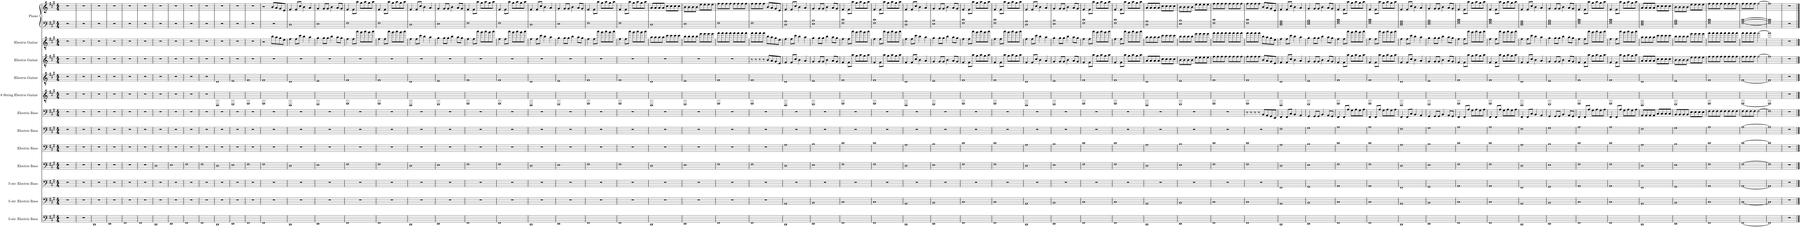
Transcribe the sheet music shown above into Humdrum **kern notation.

**kern	**kern	**kern	**kern	**kern	**kern	**kern	**kern	**kern	**kern	**kern	**kern	**kern
*part12	*part11	*part10	*part9	*part8	*part7	*part6	*part5	*part4	*part3	*part2	*part1	*part1
*staff13	*staff12	*staff11	*staff10	*staff9	*staff8	*staff7	*staff6	*staff5	*staff4	*staff3	*staff2	*staff1
*I"5-str. Electric Bass	*I"5-str. Electric Bass	*I"5-str. Electric Bass	*I"Electric Bass	*I"Electric Bass	*I"Electric Bass	*I"Electric Bass	*I"8 String Electric Guitar	*I"Electric Guitar	*I"Electric Guitar	*I"Electric Guitar	*I"Piano	*
*I'El. B.	*I'El. B.	*I'El. B.	*I'El. B.	*I'El. B.	*I'El. B.	*I'El. B.	*I'8 st gtr	*I'El. Guit.	*I'El. Guit.	*I'El. Guit.	*I'Pno.	*
*clefF4	*clefF4	*clefF4	*clefF4	*clefF4	*clefF4	*clefF4	*clefGv2	*clefGv2	*clefGv2	*clefGv2	*clefF4	*clefG2
*Trd7c12	*Trd7c12	*Trd7c12	*Trd7c12	*Trd7c12	*Trd7c12	*Trd7c12	*	*	*	*	*	*
*k[f#c#g#]	*k[f#c#g#]	*k[f#c#g#]	*k[f#c#g#]	*k[f#c#g#]	*k[f#c#g#]	*k[f#c#g#]	*k[f#c#g#]	*k[f#c#g#]	*k[f#c#g#]	*k[f#c#g#]	*k[f#c#g#]	*k[f#c#g#]
*M4/4	*M4/4	*M4/4	*M4/4	*M4/4	*M4/4	*M4/4	*M4/4	*M4/4	*M4/4	*M4/4	*M4/4	*M4/4
=1	=1	=1	=1	=1	=1	=1	=1	=1	=1	=1	=1	=1
1r	1r	1r	1r	1r	1r	1r	1r	1r	1r	1r	1r	1r
=2	=2	=2	=2	=2	=2	=2	=2	=2	=2	=2	=2	=2
1r	1r	1r	1r	1r	1r	1r	1r	1r	1r	1r	1r	1r
=3	=3	=3	=3	=3	=3	=3	=3	=3	=3	=3	=3	=3
1DD	1r	1r	1r	1r	1r	1r	1r	1r	1r	1r	1r	1r
=4	=4	=4	=4	=4	=4	=4	=4	=4	=4	=4	=4	=4
1EE	1r	1r	1r	1r	1r	1r	1r	1r	1r	1r	1r	1r
=5	=5	=5	=5	=5	=5	=5	=5	=5	=5	=5	=5	=5
1FF#	1r	1r	1r	1r	1r	1r	1r	1r	1r	1r	1r	1r
=6	=6	=6	=6	=6	=6	=6	=6	=6	=6	=6	=6	=6
1FF#	1r	1r	1r	1r	1r	1r	1r	1r	1r	1r	1r	1r
=7	=7	=7	=7	=7	=7	=7	=7	=7	=7	=7	=7	=7
1DD	1r	1r	1D	1r	1r	1r	1r	1r	1r	1r	1r	1r
=8	=8	=8	=8	=8	=8	=8	=8	=8	=8	=8	=8	=8
1EE	1r	1r	1E	1r	1r	1r	1r	1r	1r	1r	1r	1r
=9	=9	=9	=9	=9	=9	=9	=9	=9	=9	=9	=9	=9
1FF#	1r	1r	1F#	1r	1r	1r	1r	1r	1r	1r	1r	1r
=10	=10	=10	=10	=10	=10	=10	=10	=10	=10	=10	=10	=10
1FF#	1r	1r	1F#	1r	1r	1r	1r	1r	1r	1r	1r	1r
=11	=11	=11	=11	=11	=11	=11	=11	=11	=11	=11	=11	=11
1DD	1r	1r	1D	1r	1r	1r	1DD	1D	1r	1r	1r	1r
=12	=12	=12	=12	=12	=12	=12	=12	=12	=12	=12	=12	=12
1EE	1r	1r	1E	1r	1r	1r	1EE	1E	1r	1r	1r	1r
=13	=13	=13	=13	=13	=13	=13	=13	=13	=13	=13	=13	=13
1FF#	1r	1r	1F#	1r	1r	1r	1FF#	1F#	1r	1r	1r	1r
=14	=14	=14	=14	=14	=14	=14	=14	=14	=14	=14	=14	=14
1FF#	1r	1r	1F#	1r	1r	1r	1FF#	1F#	1r	2r	1r	2r
.	.	.	.	.	.	.	.	.	.	8b\L	.	8b/L
.	.	.	.	.	.	.	.	.	.	8a\	.	8a/
.	.	.	.	.	.	.	.	.	.	8g#\	.	8g#/
.	.	.	.	.	.	.	.	.	.	8e\J	.	8e/J
=15	=15	=15	=15	=15	=15	=15	=15	=15	=15	=15	=15	=15
1DD	1r	1r	1D	1r	1r	1r	1DD	1D	1r	4f#\	1D	4f#/
.	.	.	.	.	.	.	.	.	.	8f#\L	.	8f#/L
.	.	.	.	.	.	.	.	.	.	8cc#\J	.	8cc#/J
.	.	.	.	.	.	.	.	.	.	4b\	.	4b\
.	.	.	.	.	.	.	.	.	.	4a\	.	4a/
=16	=16	=16	=16	=16	=16	=16	=16	=16	=16	=16	=16	=16
1EE	1r	1r	1E	1r	1r	1r	1EE	1E	1r	4g#\	1E	4g#/
.	.	.	.	.	.	.	.	.	.	8g#\L	.	8g#/L
.	.	.	.	.	.	.	.	.	.	8g#\J	.	8g#/J
.	.	.	.	.	.	.	.	.	.	4b\	.	4b\
.	.	.	.	.	.	.	.	.	.	8a\L	.	8a/L
.	.	.	.	.	.	.	.	.	.	8g#\J	.	8g#/J
=17	=17	=17	=17	=17	=17	=17	=17	=17	=17	=17	=17	=17
1FF#	1r	1r	1F#	1r	1r	1r	1FF#	1F#	1r	4f#\	1F#	4f#/
.	.	.	.	.	.	.	.	.	.	8f#\L	.	8f#\L
.	.	.	.	.	.	.	.	.	.	8aa\J	.	8aa\J
.	.	.	.	.	.	.	.	.	.	8gg#\L	.	8gg#\L
.	.	.	.	.	.	.	.	.	.	8aa\	.	8aa\
.	.	.	.	.	.	.	.	.	.	8gg#\	.	8gg#\
.	.	.	.	.	.	.	.	.	.	8aa\J	.	8aa\J
=18	=18	=18	=18	=18	=18	=18	=18	=18	=18	=18	=18	=18
1FF#	1r	1r	1F#	1r	1r	1r	1FF#	1F#	1r	4f#\	1F#	4f#/
.	.	.	.	.	.	.	.	.	.	8f#\L	.	8f#\L
.	.	.	.	.	.	.	.	.	.	8aa\J	.	8aa\J
.	.	.	.	.	.	.	.	.	.	8gg#\L	.	8gg#\L
.	.	.	.	.	.	.	.	.	.	8aa\	.	8aa\
.	.	.	.	.	.	.	.	.	.	8gg#\	.	8gg#\
.	.	.	.	.	.	.	.	.	.	8aa\J	.	8aa\J
=19	=19	=19	=19	=19	=19	=19	=19	=19	=19	=19	=19	=19
1DD	1r	1r	1D	1r	1r	1r	1DD	1D	1r	4f#\	1D	4f#/
.	.	.	.	.	.	.	.	.	.	8f#\L	.	8f#/L
.	.	.	.	.	.	.	.	.	.	8cc#\J	.	8cc#/J
.	.	.	.	.	.	.	.	.	.	4b\	.	4b\
.	.	.	.	.	.	.	.	.	.	4a\	.	4a/
=20	=20	=20	=20	=20	=20	=20	=20	=20	=20	=20	=20	=20
1EE	1r	1r	1E	1r	1r	1r	1EE	1E	1r	4g#\	1E	4g#/
.	.	.	.	.	.	.	.	.	.	8g#\L	.	8g#/L
.	.	.	.	.	.	.	.	.	.	8g#\J	.	8g#/J
.	.	.	.	.	.	.	.	.	.	4b\	.	4b\
.	.	.	.	.	.	.	.	.	.	8a\L	.	8a/L
.	.	.	.	.	.	.	.	.	.	8g#\J	.	8g#/J
=21	=21	=21	=21	=21	=21	=21	=21	=21	=21	=21	=21	=21
1FF#	1r	1r	1F#	1r	1r	1r	1FF#	1F#	1r	4f#\	1F#	4f#/
.	.	.	.	.	.	.	.	.	.	8f#\L	.	8f#\L
.	.	.	.	.	.	.	.	.	.	8aa\J	.	8aa\J
.	.	.	.	.	.	.	.	.	.	8gg#\L	.	8gg#\L
.	.	.	.	.	.	.	.	.	.	8aa\	.	8aa\
.	.	.	.	.	.	.	.	.	.	8gg#\	.	8gg#\
.	.	.	.	.	.	.	.	.	.	8aa\J	.	8aa\J
=22	=22	=22	=22	=22	=22	=22	=22	=22	=22	=22	=22	=22
1FF#	1r	1r	1F#	1r	1r	1r	1FF#	1F#	1r	4f#\	1F#	4f#/
.	.	.	.	.	.	.	.	.	.	8f#\L	.	8f#\L
.	.	.	.	.	.	.	.	.	.	8aa\J	.	8aa\J
.	.	.	.	.	.	.	.	.	.	8gg#\L	.	8gg#\L
.	.	.	.	.	.	.	.	.	.	8aa\	.	8aa\
.	.	.	.	.	.	.	.	.	.	8gg#\	.	8gg#\
.	.	.	.	.	.	.	.	.	.	8aa\J	.	8aa\J
=23	=23	=23	=23	=23	=23	=23	=23	=23	=23	=23	=23	=23
1DD	1r	1r	1D	1r	1r	1r	1DD	1D	1r	4f#\	1D	4f#/
.	.	.	.	.	.	.	.	.	.	8f#\L	.	8f#/L
.	.	.	.	.	.	.	.	.	.	8cc#\J	.	8cc#/J
.	.	.	.	.	.	.	.	.	.	4b\	.	4b\
.	.	.	.	.	.	.	.	.	.	4a\	.	4a/
=24	=24	=24	=24	=24	=24	=24	=24	=24	=24	=24	=24	=24
1EE	1r	1r	1E	1r	1r	1r	1EE	1E	1r	4g#\	1E	4g#/
.	.	.	.	.	.	.	.	.	.	8g#\L	.	8g#/L
.	.	.	.	.	.	.	.	.	.	8g#\J	.	8g#/J
.	.	.	.	.	.	.	.	.	.	4b\	.	4b\
.	.	.	.	.	.	.	.	.	.	8a\L	.	8a/L
.	.	.	.	.	.	.	.	.	.	8g#\J	.	8g#/J
=25	=25	=25	=25	=25	=25	=25	=25	=25	=25	=25	=25	=25
1FF#	1r	1r	1F#	1r	1r	1r	1FF#	1F#	1r	4f#\	1F#	4f#/
.	.	.	.	.	.	.	.	.	.	8f#\L	.	8f#\L
.	.	.	.	.	.	.	.	.	.	8aa\J	.	8aa\J
.	.	.	.	.	.	.	.	.	.	8gg#\L	.	8gg#\L
.	.	.	.	.	.	.	.	.	.	8aa\	.	8aa\
.	.	.	.	.	.	.	.	.	.	8gg#\	.	8gg#\
.	.	.	.	.	.	.	.	.	.	8aa\J	.	8aa\J
=26	=26	=26	=26	=26	=26	=26	=26	=26	=26	=26	=26	=26
1FF#	1r	1r	1F#	1r	1r	1r	1FF#	1F#	1r	4f#\	1F#	4f#/
.	.	.	.	.	.	.	.	.	.	8f#\L	.	8f#\L
.	.	.	.	.	.	.	.	.	.	8aa\J	.	8aa\J
.	.	.	.	.	.	.	.	.	.	8gg#\L	.	8gg#\L
.	.	.	.	.	.	.	.	.	.	8aa\	.	8aa\
.	.	.	.	.	.	.	.	.	.	8gg#\	.	8gg#\
.	.	.	.	.	.	.	.	.	.	8aa\J	.	8aa\J
=27	=27	=27	=27	=27	=27	=27	=27	=27	=27	=27	=27	=27
1DD	1r	1r	1D	1r	1r	1r	1DD	1D	1r	8a\L	1D	8a/L
.	.	.	.	.	.	.	.	.	.	8a\	.	8a/
.	.	.	.	.	.	.	.	.	.	8a\	.	8a/
.	.	.	.	.	.	.	.	.	.	8a\J	.	8a/J
.	.	.	.	.	.	.	.	.	.	8cc#\L	.	8cc#\L
.	.	.	.	.	.	.	.	.	.	8cc#\	.	8cc#\
.	.	.	.	.	.	.	.	.	.	8cc#\	.	8cc#\
.	.	.	.	.	.	.	.	.	.	8cc#\J	.	8cc#\J
=28	=28	=28	=28	=28	=28	=28	=28	=28	=28	=28	=28	=28
1EE	1r	1r	1E	1r	1r	1r	1EE	1E	1r	8b\L	1E	8b\L
.	.	.	.	.	.	.	.	.	.	8b\	.	8b\
.	.	.	.	.	.	.	.	.	.	8b\	.	8b\
.	.	.	.	.	.	.	.	.	.	8b\J	.	8b\J
.	.	.	.	.	.	.	.	.	.	8ee\L	.	8ee\L
.	.	.	.	.	.	.	.	.	.	8ee\	.	8ee\
.	.	.	.	.	.	.	.	.	.	8ee\	.	8ee\
.	.	.	.	.	.	.	.	.	.	8ee\J	.	8ee\J
=29	=29	=29	=29	=29	=29	=29	=29	=29	=29	=29	=29	=29
1FF#	1r	1r	1F#	1r	1r	1r	1FF#	1F#	1r	8ff#\L	1F#	8ff#\L
.	.	.	.	.	.	.	.	.	.	8ff#\	.	8ff#\
.	.	.	.	.	.	.	.	.	.	8ff#\	.	8ff#\
.	.	.	.	.	.	.	.	.	.	8ff#\J	.	8ff#\J
.	.	.	.	.	.	.	.	.	.	8ff#\L	.	8ff#\L
.	.	.	.	.	.	.	.	.	.	8ff#\	.	8ff#\
.	.	.	.	.	.	.	.	.	.	8ff#\	.	8ff#\
.	.	.	.	.	.	.	.	.	.	8ff#\J	.	8ff#\J
=30	=30	=30	=30	=30	=30	=30	=30	=30	=30	=30	=30	=30
1FF#	1r	1r	1F#	1r	1r	1r	1FF#	1F#	8r	8ff#\L	1F#	8ff#\L
.	.	.	.	.	.	.	.	.	8r	8ff#\	.	8ff#\
.	.	.	.	.	.	.	.	.	8r	8ff#\	.	8ff#\
.	.	.	.	.	.	.	.	.	8r	8ff#\J	.	8ff#\J
.	.	.	.	.	.	.	.	.	8B/L	8b\L	.	8b/L
.	.	.	.	.	.	.	.	.	8A/	8a\	.	8a/
.	.	.	.	.	.	.	.	.	8G#/	8g#\	.	8g#/
.	.	.	.	.	.	.	.	.	8E/J	8e\J	.	8e/J
=31	=31	=31	=31	=31	=31	=31	=31	=31	=31	=31	=31	=31
1DD	1AA	1r	1D	1A	1r	1r	1DD	1D	4F#/	4f#\	1D 1A	4f#/
.	.	.	.	.	.	.	.	.	8F#/L	8f#\L	.	8f#/L
.	.	.	.	.	.	.	.	.	8c#/J	8cc#\J	.	8cc#/J
.	.	.	.	.	.	.	.	.	4B\	4b\	.	4b\
.	.	.	.	.	.	.	.	.	4A/	4a\	.	4a/
=32	=32	=32	=32	=32	=32	=32	=32	=32	=32	=32	=32	=32
1EE	1BB	1r	1E	1B	1r	1r	1EE	1E	4G#/	4g#\	1E 1B	4g#/
.	.	.	.	.	.	.	.	.	8G#/L	8g#\L	.	8g#/L
.	.	.	.	.	.	.	.	.	8G#/J	8g#\J	.	8g#/J
.	.	.	.	.	.	.	.	.	4B\	4b\	.	4b\
.	.	.	.	.	.	.	.	.	8A/L	8a\L	.	8a/L
.	.	.	.	.	.	.	.	.	8G#/J	8g#\J	.	8g#/J
=33	=33	=33	=33	=33	=33	=33	=33	=33	=33	=33	=33	=33
1FF#	1C#	1r	1F#	1c#	1r	1r	1FF#	1F#	4F#/	4f#\	1F# 1c#	4f#/
.	.	.	.	.	.	.	.	.	8F#\L	8f#\L	.	8f#\L
.	.	.	.	.	.	.	.	.	8a\J	8aa\J	.	8aa\J
.	.	.	.	.	.	.	.	.	8g#\L	8gg#\L	.	8gg#\L
.	.	.	.	.	.	.	.	.	8a\	8aa\	.	8aa\
.	.	.	.	.	.	.	.	.	8g#\	8gg#\	.	8gg#\
.	.	.	.	.	.	.	.	.	8a\J	8aa\J	.	8aa\J
=34	=34	=34	=34	=34	=34	=34	=34	=34	=34	=34	=34	=34
1FF#	1C#	1r	1F#	1c#	1r	1r	1FF#	1F#	4F#/	4f#\	1F# 1c#	4f#/
.	.	.	.	.	.	.	.	.	8F#\L	8f#\L	.	8f#\L
.	.	.	.	.	.	.	.	.	8a\J	8aa\J	.	8aa\J
.	.	.	.	.	.	.	.	.	8g#\L	8gg#\L	.	8gg#\L
.	.	.	.	.	.	.	.	.	8a\	8aa\	.	8aa\
.	.	.	.	.	.	.	.	.	8g#\	8gg#\	.	8gg#\
.	.	.	.	.	.	.	.	.	8a\J	8aa\J	.	8aa\J
=35	=35	=35	=35	=35	=35	=35	=35	=35	=35	=35	=35	=35
1DD	1AA	1r	1D	1A	1r	1r	1DD	1D	4F#/	4f#\	1D 1A	4f#/
.	.	.	.	.	.	.	.	.	8F#/L	8f#\L	.	8f#/L
.	.	.	.	.	.	.	.	.	8c#/J	8cc#\J	.	8cc#/J
.	.	.	.	.	.	.	.	.	4B\	4b\	.	4b\
.	.	.	.	.	.	.	.	.	4A/	4a\	.	4a/
=36	=36	=36	=36	=36	=36	=36	=36	=36	=36	=36	=36	=36
1EE	1BB	1r	1E	1B	1r	1r	1EE	1E	4G#/	4g#\	1E 1B	4g#/
.	.	.	.	.	.	.	.	.	8G#/L	8g#\L	.	8g#/L
.	.	.	.	.	.	.	.	.	8G#/J	8g#\J	.	8g#/J
.	.	.	.	.	.	.	.	.	4B\	4b\	.	4b\
.	.	.	.	.	.	.	.	.	8A/L	8a\L	.	8a/L
.	.	.	.	.	.	.	.	.	8G#/J	8g#\J	.	8g#/J
=37	=37	=37	=37	=37	=37	=37	=37	=37	=37	=37	=37	=37
1FF#	1C#	1r	1F#	1c#	1r	1r	1FF#	1F#	4F#/	4f#\	1F# 1c#	4f#/
.	.	.	.	.	.	.	.	.	8F#\L	8f#\L	.	8f#\L
.	.	.	.	.	.	.	.	.	8a\J	8aa\J	.	8aa\J
.	.	.	.	.	.	.	.	.	8g#\L	8gg#\L	.	8gg#\L
.	.	.	.	.	.	.	.	.	8a\	8aa\	.	8aa\
.	.	.	.	.	.	.	.	.	8g#\	8gg#\	.	8gg#\
.	.	.	.	.	.	.	.	.	8a\J	8aa\J	.	8aa\J
=38	=38	=38	=38	=38	=38	=38	=38	=38	=38	=38	=38	=38
1FF#	1C#	1r	1F#	1c#	1r	1r	1FF#	1F#	4F#/	4f#\	1F# 1c#	4f#/
.	.	.	.	.	.	.	.	.	8F#\L	8f#\L	.	8f#\L
.	.	.	.	.	.	.	.	.	8a\J	8aa\J	.	8aa\J
.	.	.	.	.	.	.	.	.	8g#\L	8gg#\L	.	8gg#\L
.	.	.	.	.	.	.	.	.	8a\	8aa\	.	8aa\
.	.	.	.	.	.	.	.	.	8g#\	8gg#\	.	8gg#\
.	.	.	.	.	.	.	.	.	8a\J	8aa\J	.	8aa\J
=39	=39	=39	=39	=39	=39	=39	=39	=39	=39	=39	=39	=39
1DD	1AA	1r	1D	1A	1r	1r	1DD	1D	4F#/	4f#\	1D 1A	4f#/
.	.	.	.	.	.	.	.	.	8F#/L	8f#\L	.	8f#/L
.	.	.	.	.	.	.	.	.	8c#/J	8cc#\J	.	8cc#/J
.	.	.	.	.	.	.	.	.	4B\	4b\	.	4b\
.	.	.	.	.	.	.	.	.	4A/	4a\	.	4a/
=40	=40	=40	=40	=40	=40	=40	=40	=40	=40	=40	=40	=40
1EE	1BB	1r	1E	1B	1r	1r	1EE	1E	4G#/	4g#\	1E 1B	4g#/
.	.	.	.	.	.	.	.	.	8G#/L	8g#\L	.	8g#/L
.	.	.	.	.	.	.	.	.	8G#/J	8g#\J	.	8g#/J
.	.	.	.	.	.	.	.	.	4B\	4b\	.	4b\
.	.	.	.	.	.	.	.	.	8A/L	8a\L	.	8a/L
.	.	.	.	.	.	.	.	.	8G#/J	8g#\J	.	8g#/J
=41	=41	=41	=41	=41	=41	=41	=41	=41	=41	=41	=41	=41
1FF#	1C#	1r	1F#	1c#	1r	1r	1FF#	1F#	4F#/	4f#\	1F# 1c#	4f#/
.	.	.	.	.	.	.	.	.	8F#\L	8f#\L	.	8f#\L
.	.	.	.	.	.	.	.	.	8a\J	8aa\J	.	8aa\J
.	.	.	.	.	.	.	.	.	8g#\L	8gg#\L	.	8gg#\L
.	.	.	.	.	.	.	.	.	8a\	8aa\	.	8aa\
.	.	.	.	.	.	.	.	.	8g#\	8gg#\	.	8gg#\
.	.	.	.	.	.	.	.	.	8a\J	8aa\J	.	8aa\J
=42	=42	=42	=42	=42	=42	=42	=42	=42	=42	=42	=42	=42
1FF#	1C#	1r	1F#	1c#	1r	1r	1FF#	1F#	4F#/	4f#\	1F# 1c#	4f#/
.	.	.	.	.	.	.	.	.	8F#\L	8f#\L	.	8f#\L
.	.	.	.	.	.	.	.	.	8a\J	8aa\J	.	8aa\J
.	.	.	.	.	.	.	.	.	8g#\L	8gg#\L	.	8gg#\L
.	.	.	.	.	.	.	.	.	8a\	8aa\	.	8aa\
.	.	.	.	.	.	.	.	.	8g#\	8gg#\	.	8gg#\
.	.	.	.	.	.	.	.	.	8a\J	8aa\J	.	8aa\J
=43	=43	=43	=43	=43	=43	=43	=43	=43	=43	=43	=43	=43
1DD	1AA	1r	1D	1A	1r	1r	1DD	1D	8A/L	8a\L	1D 1A	8a/L
.	.	.	.	.	.	.	.	.	8A/	8a\	.	8a/
.	.	.	.	.	.	.	.	.	8A/	8a\	.	8a/
.	.	.	.	.	.	.	.	.	8A/J	8a\J	.	8a/J
.	.	.	.	.	.	.	.	.	8c#\L	8cc#\L	.	8cc#\L
.	.	.	.	.	.	.	.	.	8c#\	8cc#\	.	8cc#\
.	.	.	.	.	.	.	.	.	8c#\	8cc#\	.	8cc#\
.	.	.	.	.	.	.	.	.	8c#\J	8cc#\J	.	8cc#\J
=44	=44	=44	=44	=44	=44	=44	=44	=44	=44	=44	=44	=44
1EE	1BB	1r	1E	1B	1r	1r	1EE	1E	8B\L	8b\L	1E 1B	8b\L
.	.	.	.	.	.	.	.	.	8B\	8b\	.	8b\
.	.	.	.	.	.	.	.	.	8B\	8b\	.	8b\
.	.	.	.	.	.	.	.	.	8B\J	8b\J	.	8b\J
.	.	.	.	.	.	.	.	.	8e\L	8ee\L	.	8ee\L
.	.	.	.	.	.	.	.	.	8e\	8ee\	.	8ee\
.	.	.	.	.	.	.	.	.	8e\	8ee\	.	8ee\
.	.	.	.	.	.	.	.	.	8e\J	8ee\J	.	8ee\J
=45	=45	=45	=45	=45	=45	=45	=45	=45	=45	=45	=45	=45
1FF#	1C#	1r	1F#	1c#	1r	1r	1FF#	1F#	8f#\L	8ff#\L	1F# 1c#	8ff#\L
.	.	.	.	.	.	.	.	.	8f#\	8ff#\	.	8ff#\
.	.	.	.	.	.	.	.	.	8f#\	8ff#\	.	8ff#\
.	.	.	.	.	.	.	.	.	8f#\J	8ff#\J	.	8ff#\J
.	.	.	.	.	.	.	.	.	8f#\L	8ff#\L	.	8ff#\L
.	.	.	.	.	.	.	.	.	8f#\	8ff#\	.	8ff#\
.	.	.	.	.	.	.	.	.	8f#\	8ff#\	.	8ff#\
.	.	.	.	.	.	.	.	.	8f#\J	8ff#\J	.	8ff#\J
=46	=46	=46	=46	=46	=46	=46	=46	=46	=46	=46	=46	=46
1FF#	1C#	1r	1F#	1c#	1r	8r	1FF#	1F#	8f#\L	8ff#\L	1F# 1c#	8ff#\L
.	.	.	.	.	.	8r	.	.	8f#\	8ff#\	.	8ff#\
.	.	.	.	.	.	8r	.	.	8f#\	8ff#\	.	8ff#\
.	.	.	.	.	.	8r	.	.	8f#\J	8ff#\J	.	8ff#\J
.	.	.	.	.	.	8BB/L	.	.	8B/L	8b\L	.	8b/L
.	.	.	.	.	.	8AA/	.	.	8A/	8a\	.	8a/
.	.	.	.	.	.	8GG#/	.	.	8G#/	8g#\	.	8g#/
.	.	.	.	.	.	8EE/J	.	.	8E/J	8e\J	.	8e/J
=47	=47	=47	=47	=47	=47	=47	=47	=47	=47	=47	=47	=47
1DD	1AA	1FF#	1D	1A	1F#	4FF#/	1DD	1D	4F#/	4f#\	1D 1F# 1A	4f#/
.	.	.	.	.	.	8FF#/L	.	.	8F#/L	8f#\L	.	8f#/L
.	.	.	.	.	.	8C#/J	.	.	8c#/J	8cc#\J	.	8cc#/J
.	.	.	.	.	.	4BB/	.	.	4B\	4b\	.	4b\
.	.	.	.	.	.	4AA/	.	.	4A/	4a\	.	4a/
=48	=48	=48	=48	=48	=48	=48	=48	=48	=48	=48	=48	=48
1EE	1BB	1GG#	1E	1B	1G#	4GG#/	1EE	1E	4G#/	4g#\	1E 1G# 1B	4g#/
.	.	.	.	.	.	8GG#/L	.	.	8G#/L	8g#\L	.	8g#/L
.	.	.	.	.	.	8GG#/J	.	.	8G#/J	8g#\J	.	8g#/J
.	.	.	.	.	.	4BB/	.	.	4B\	4b\	.	4b\
.	.	.	.	.	.	8AA/L	.	.	8A/L	8a\L	.	8a/L
.	.	.	.	.	.	8GG#/J	.	.	8G#/J	8g#\J	.	8g#/J
=49	=49	=49	=49	=49	=49	=49	=49	=49	=49	=49	=49	=49
1FF#	1C#	1AA	1F#	1c#	1A	4FF#/	1FF#	1F#	4F#/	4f#\	1F# 1A 1c#	4f#/
.	.	.	.	.	.	8FF#/L	.	.	8F#\L	8f#\L	.	8f#\L
.	.	.	.	.	.	8A/J	.	.	8a\J	8aa\J	.	8aa\J
.	.	.	.	.	.	8G#\L	.	.	8g#\L	8gg#\L	.	8gg#\L
.	.	.	.	.	.	8A\	.	.	8a\	8aa\	.	8aa\
.	.	.	.	.	.	8G#\	.	.	8g#\	8gg#\	.	8gg#\
.	.	.	.	.	.	8A\J	.	.	8a\J	8aa\J	.	8aa\J
=50	=50	=50	=50	=50	=50	=50	=50	=50	=50	=50	=50	=50
1FF#	1C#	1AA	1F#	1c#	1A	4FF#/	1FF#	1F#	4F#/	4f#\	1F# 1A 1c#	4f#/
.	.	.	.	.	.	8FF#/L	.	.	8F#\L	8f#\L	.	8f#\L
.	.	.	.	.	.	8A/J	.	.	8a\J	8aa\J	.	8aa\J
.	.	.	.	.	.	8G#\L	.	.	8g#\L	8gg#\L	.	8gg#\L
.	.	.	.	.	.	8A\	.	.	8a\	8aa\	.	8aa\
.	.	.	.	.	.	8G#\	.	.	8g#\	8gg#\	.	8gg#\
.	.	.	.	.	.	8A\J	.	.	8a\J	8aa\J	.	8aa\J
=51	=51	=51	=51	=51	=51	=51	=51	=51	=51	=51	=51	=51
1DD	1AA	1FF#	1D	1A	1F#	4FF#/	1DD	1D	4F#/	4f#\	1D 1F# 1A	4f#/
.	.	.	.	.	.	8FF#/L	.	.	8F#/L	8f#\L	.	8f#/L
.	.	.	.	.	.	8C#/J	.	.	8c#/J	8cc#\J	.	8cc#/J
.	.	.	.	.	.	4BB/	.	.	4B\	4b\	.	4b\
.	.	.	.	.	.	4AA/	.	.	4A/	4a\	.	4a/
=52	=52	=52	=52	=52	=52	=52	=52	=52	=52	=52	=52	=52
1EE	1BB	1GG#	1E	1B	1G#	4GG#/	1EE	1E	4G#/	4g#\	1E 1G# 1B	4g#/
.	.	.	.	.	.	8GG#/L	.	.	8G#/L	8g#\L	.	8g#/L
.	.	.	.	.	.	8GG#/J	.	.	8G#/J	8g#\J	.	8g#/J
.	.	.	.	.	.	4BB/	.	.	4B\	4b\	.	4b\
.	.	.	.	.	.	8AA/L	.	.	8A/L	8a\L	.	8a/L
.	.	.	.	.	.	8GG#/J	.	.	8G#/J	8g#\J	.	8g#/J
=53	=53	=53	=53	=53	=53	=53	=53	=53	=53	=53	=53	=53
1FF#	1C#	1AA	1F#	1c#	1A	4FF#/	1FF#	1F#	4F#/	4f#\	1F# 1A 1c#	4f#/
.	.	.	.	.	.	8FF#/L	.	.	8F#\L	8f#\L	.	8f#\L
.	.	.	.	.	.	8A/J	.	.	8a\J	8aa\J	.	8aa\J
.	.	.	.	.	.	8G#\L	.	.	8g#\L	8gg#\L	.	8gg#\L
.	.	.	.	.	.	8A\	.	.	8a\	8aa\	.	8aa\
.	.	.	.	.	.	8G#\	.	.	8g#\	8gg#\	.	8gg#\
.	.	.	.	.	.	8A\J	.	.	8a\J	8aa\J	.	8aa\J
=54	=54	=54	=54	=54	=54	=54	=54	=54	=54	=54	=54	=54
1FF#	1C#	1AA	1F#	1c#	1A	4FF#/	1FF#	1F#	4F#/	4f#\	1F# 1A 1c#	4f#/
.	.	.	.	.	.	8FF#/L	.	.	8F#\L	8f#\L	.	8f#\L
.	.	.	.	.	.	8A/J	.	.	8a\J	8aa\J	.	8aa\J
.	.	.	.	.	.	8G#\L	.	.	8g#\L	8gg#\L	.	8gg#\L
.	.	.	.	.	.	8A\	.	.	8a\	8aa\	.	8aa\
.	.	.	.	.	.	8G#\	.	.	8g#\	8gg#\	.	8gg#\
.	.	.	.	.	.	8A\J	.	.	8a\J	8aa\J	.	8aa\J
=55	=55	=55	=55	=55	=55	=55	=55	=55	=55	=55	=55	=55
1DD	1AA	1FF#	1D	1A	1F#	4FF#/	1DD	1D	4F#/	4f#\	1D 1F# 1A	4f#/
.	.	.	.	.	.	8FF#/L	.	.	8F#/L	8f#\L	.	8f#/L
.	.	.	.	.	.	8C#/J	.	.	8c#/J	8cc#\J	.	8cc#/J
.	.	.	.	.	.	4BB/	.	.	4B\	4b\	.	4b\
.	.	.	.	.	.	4AA/	.	.	4A/	4a\	.	4a/
=56	=56	=56	=56	=56	=56	=56	=56	=56	=56	=56	=56	=56
1EE	1BB	1GG#	1E	1B	1G#	4GG#/	1EE	1E	4G#/	4g#\	1E 1G# 1B	4g#/
.	.	.	.	.	.	8GG#/L	.	.	8G#/L	8g#\L	.	8g#/L
.	.	.	.	.	.	8GG#/J	.	.	8G#/J	8g#\J	.	8g#/J
.	.	.	.	.	.	4BB/	.	.	4B\	4b\	.	4b\
.	.	.	.	.	.	8AA/L	.	.	8A/L	8a\L	.	8a/L
.	.	.	.	.	.	8GG#/J	.	.	8G#/J	8g#\J	.	8g#/J
=57	=57	=57	=57	=57	=57	=57	=57	=57	=57	=57	=57	=57
1FF#	1C#	1AA	1F#	1c#	1A	4FF#/	1FF#	1F#	4F#/	4f#\	1F# 1A 1c#	4f#/
.	.	.	.	.	.	8FF#/L	.	.	8F#\L	8f#\L	.	8f#\L
.	.	.	.	.	.	8A/J	.	.	8a\J	8aa\J	.	8aa\J
.	.	.	.	.	.	8G#\L	.	.	8g#\L	8gg#\L	.	8gg#\L
.	.	.	.	.	.	8A\	.	.	8a\	8aa\	.	8aa\
.	.	.	.	.	.	8G#\	.	.	8g#\	8gg#\	.	8gg#\
.	.	.	.	.	.	8A\J	.	.	8a\J	8aa\J	.	8aa\J
=58	=58	=58	=58	=58	=58	=58	=58	=58	=58	=58	=58	=58
1FF#	1C#	1AA	1F#	1c#	1A	4FF#/	1FF#	1F#	4F#/	4f#\	1F# 1A 1c#	4f#/
.	.	.	.	.	.	8FF#/L	.	.	8F#\L	8f#\L	.	8f#\L
.	.	.	.	.	.	8A/J	.	.	8a\J	8aa\J	.	8aa\J
.	.	.	.	.	.	8G#\L	.	.	8g#\L	8gg#\L	.	8gg#\L
.	.	.	.	.	.	8A\	.	.	8a\	8aa\	.	8aa\
.	.	.	.	.	.	8G#\	.	.	8g#\	8gg#\	.	8gg#\
.	.	.	.	.	.	8A\J	.	.	8a\J	8aa\J	.	8aa\J
=59	=59	=59	=59	=59	=59	=59	=59	=59	=59	=59	=59	=59
1DD	1AA	1FF#	1D	1A	1F#	8AA/L	1DD	1D	8A/L	8a\L	1D 1F# 1A	8a/L
.	.	.	.	.	.	8AA/	.	.	8A/	8a\	.	8a/
.	.	.	.	.	.	8AA/	.	.	8A/	8a\	.	8a/
.	.	.	.	.	.	8AA/J	.	.	8A/J	8a\J	.	8a/J
.	.	.	.	.	.	8C#/L	.	.	8c#\L	8cc#\L	.	8cc#\L
.	.	.	.	.	.	8C#/	.	.	8c#\	8cc#\	.	8cc#\
.	.	.	.	.	.	8C#/	.	.	8c#\	8cc#\	.	8cc#\
.	.	.	.	.	.	8C#/J	.	.	8c#\J	8cc#\J	.	8cc#\J
=60	=60	=60	=60	=60	=60	=60	=60	=60	=60	=60	=60	=60
1EE	1BB	1GG#	1E	1B	1G#	8BB/L	1EE	1E	8B\L	8b\L	1E 1G# 1B	8b\L
.	.	.	.	.	.	8BB/	.	.	8B\	8b\	.	8b\
.	.	.	.	.	.	8BB/	.	.	8B\	8b\	.	8b\
.	.	.	.	.	.	8BB/J	.	.	8B\J	8b\J	.	8b\J
.	.	.	.	.	.	8E\L	.	.	8e\L	8ee\L	.	8ee\L
.	.	.	.	.	.	8E\	.	.	8e\	8ee\	.	8ee\
.	.	.	.	.	.	8E\	.	.	8e\	8ee\	.	8ee\
.	.	.	.	.	.	8E\J	.	.	8e\J	8ee\J	.	8ee\J
=61	=61	=61	=61	=61	=61	=61	=61	=61	=61	=61	=61	=61
1FF#	1C#	1AA	1F#	1c#	1A	8F#\L	1FF#	1F#	8f#\L	8ff#\L	1F# 1A 1c#	8ff#\L
.	.	.	.	.	.	8F#\	.	.	8f#\	8ff#\	.	8ff#\
.	.	.	.	.	.	8F#\	.	.	8f#\	8ff#\	.	8ff#\
.	.	.	.	.	.	8F#\J	.	.	8f#\J	8ff#\J	.	8ff#\J
.	.	.	.	.	.	8F#\L	.	.	8f#\L	8ff#\L	.	8ff#\L
.	.	.	.	.	.	8F#\	.	.	8f#\	8ff#\	.	8ff#\
.	.	.	.	.	.	8F#\	.	.	8f#\	8ff#\	.	8ff#\
.	.	.	.	.	.	8F#\J	.	.	8f#\J	8ff#\J	.	8ff#\J
=62	=62	=62	=62	=62	=62	=62	=62	=62	=62	=62	=62	=62
[1FF#	[1C#	[1AA	[1F#	[1c#	[1A	8F#\L	[1FF#	[1F#	8f#\L	8ff#\L	[1F# [1A [1c#	8ff#\L
.	.	.	.	.	.	8F#\	.	.	8f#\	8ff#\	.	8ff#\
.	.	.	.	.	.	8F#\	.	.	8f#\	8ff#\	.	8ff#\
.	.	.	.	.	.	8F#\J	.	.	8f#\J	8ff#\J	.	8ff#\J
.	.	.	.	.	.	[2F#\	.	.	[2f#\	[2ff#\	.	[2ff#\
=63	=63	=63	=63	=63	=63	=63	=63	=63	=63	=63	=63	=63
1FF#]	1C#]	1AA]	1F#]	1c#]	1A]	1F#]	1FF#]	1F#]	1f#]	1ff#]	1F#] 1A] 1c#]	1ff#]
=64	=64	=64	=64	=64	=64	=64	=64	=64	=64	=64	=64	=64
1r	1r	1r	1r	1r	1r	1r	1r	1r	1r	1r	1r	1r
==	==	==	==	==	==	==	==	==	==	==	==	==
*-	*-	*-	*-	*-	*-	*-	*-	*-	*-	*-	*-	*-
